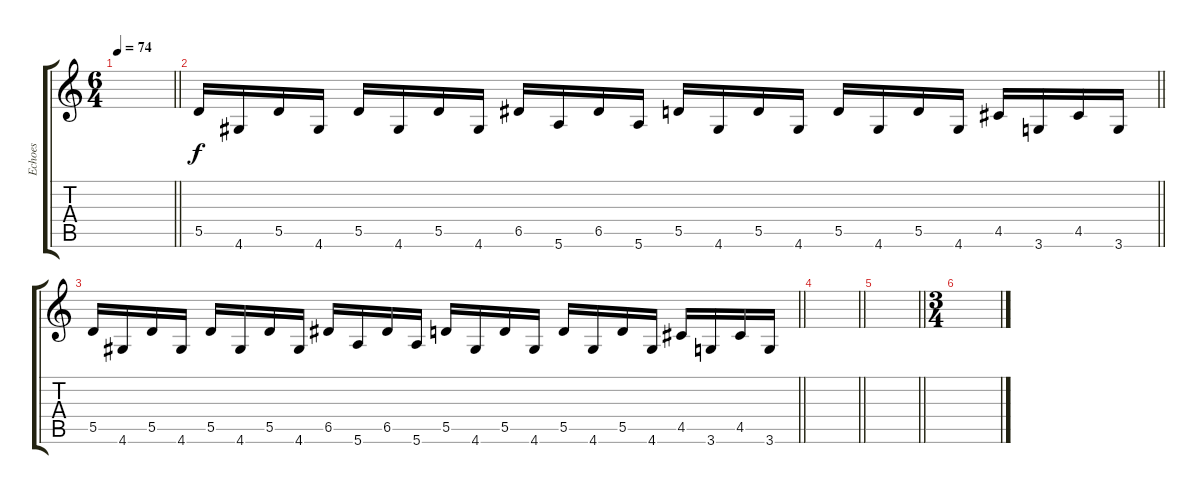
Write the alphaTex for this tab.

\track ("Echoes" "Echoes") {instrument electricguitarjazz}
\staff {score tabs}
\tuning (E4 B3 G3 D3 A2 E2) {hide}
\ts (6 4)
\tempo 74
\clef g2
\barLineRight lightlight
\ks c
|
\barLineRight lightlight
5.5.16{instrument overdrivenguitar} 4.6.16 5.5.16 4.6.16 5.5.16 4.6.16 5.5.16 4.6.16 6.5.16 5.6.16 6.5.16 5.6.16 5.5.16 4.6.16 5.5.16 4.6.16 5.5.16 4.6.16 5.5.16 4.6.16 4.5.16 3.6.16 4.5.16 3.6.16 |
\barLineRight lightlight
5.5.16 4.6.16 5.5.16 4.6.16 5.5.16 4.6.16 5.5.16 4.6.16 6.5.16 5.6.16 6.5.16 5.6.16 5.5.16 4.6.16 5.5.16 4.6.16 5.5.16 4.6.16 5.5.16 4.6.16 4.5.16 3.6.16 4.5.16 3.6.16 |
\barLineRight lightlight
|
\barLineRight lightlight
|
\ts (3 4)
